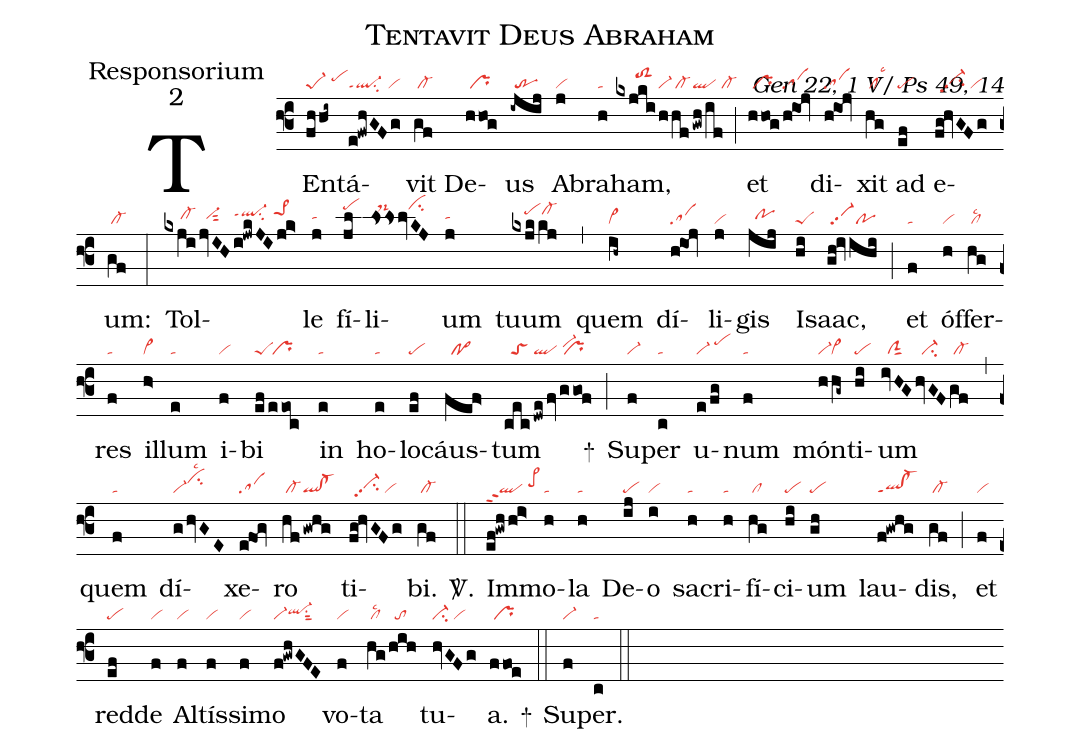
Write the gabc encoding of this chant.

name:Tentavit Deus Abraham;
office-part:Responsorium;
mode:2;
commentary:Gen 22, 1 V/ Ps 49, 14;
nabc-lines:1;
%%
(f3)
TEn(fhhi~|pe-1/pehi)tá(e!fwhGFg|ql-ppt1su2/vi)vit(gf|/cl-) De(hhog|/pr)us(-ijij|/tr) A(j|vi)bra(h|ta)ham,(kxjki|//////toS2hj|/h|vi-|hf|/cl-|!gwh/if|ql/cl-) (;)
et(hhog|/pr|/hiOj|sa) di(hiOj|sa)xit(hg|/cllsc3) ad(ef|pe) e(fg!hvGFg|//vi-hhpp2su2/vi)um:(gf|/cl-) (:)
Tol(kxji|/////cl-hh|/jvIH|//vi-hhsut2|/i!jwkJIjk>|ql-hippt1su2/pe>1hj)le(j|tahh) fí(jl|pehl)li(lss|//ds-hl|lvKJ|///cihl)um(j|tahh) tuum(kxjk|////pehj|kj|/cl-hj) (,)
quem(ih~|cl~) dí(hiOj|sa)li(j|vi)gis(jij|//pohh) I(hi|peS)saac,(gh!iv|/vi-pp2|ihi|//po) (;)
et(f|ta) óf(h|vi)fer(hg|/cllsc2)res(f|ta) il(h>|vi>)lum(e|ta) i(f|vi)bi(ef|peS|/eeoc|/pr) in(e|ta) ho(e|ta)lo(ef|pe)cáus(fef>|//po>)tum(cec|//toS|!dwe/fv|ql/vi-hi|/ggof|/pr) +(;)
Su(f|vi-)per(c|ta) u(e/fg|vi-/pehj)num(f|ta) món(h|vi-|hg~|cl~)ti(hi|pe)um(ivHG|//ciG|hvGF|//ci-|gf|/cl-) (,)
quem(f|ta) dí(g/hvGE|vi-cihjlsc2)xe(efOg|sa)ro(hf|/cl-|!gwhg|ql!cl-) ti(fg!hvGFg|//vi-hhpp2su2/vi)bi.(gf|/cl-) <sp>V/</sp>.(::)
Im(ef!gwhhi>|qlppt2/pe>hi)mo(h|ta)la(h|ta) De(ij|pe)o(i|vi) sa(h|ta)cri(h|ta)fí(hg|/cl)ci(hi|pe)um(gh|pe) lau(f!gwhg|ql!cl-ppt1)dis,(gf|/cl-) (;)
et(f|vi) red(ef|pe)de(f|vi) Al(f|vi)tís(f|vi)si(f|vi)mo(f!gwhGFE|vi-ql-hhsu1sut2) vo(f|vi)ta(hg|/cllsc2|/hih|//to) tu(hvGFg|vi-su2/vi)a.(ffoe|/pr) +(::)
Su(f|vi-)per.(c|ta) (::)
